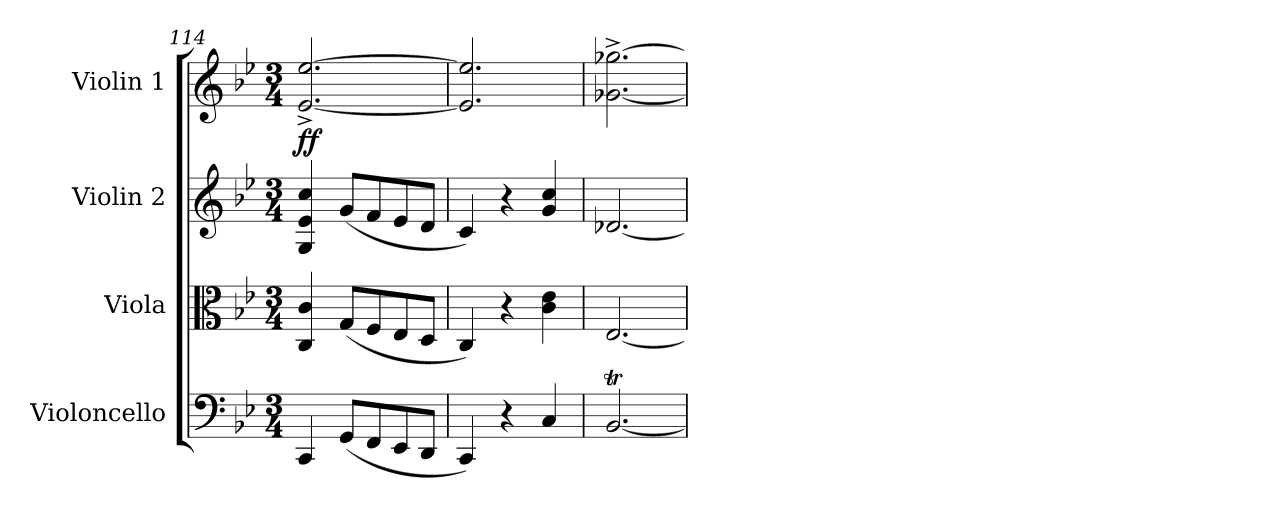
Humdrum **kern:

**kern	**kern	**kern	**kern	**dynam
*part4	*part3	*part2	*part1	*part1
*staff4	*staff3	*staff2	*staff1	*staff1
*I"Violoncello	*I"Viola	*I"Violin 2	*I"Violin 1	*
*I'Vc	*I'Vla	*I'Vln	*I'Vln	*
*clefF4	*clefC3	*clefG2	*clefG2	*
*k[b-e-]	*k[b-e-]	*k[b-e-]	*k[b-e-]	*
*M3/4	*M3/4	*M3/4	*M3/4	*
=114	=114	=114	=114	=114
!	!	!	!	!LO:DY:b
4CC/	4C/ 4c/	4G/ 4e-/ 4cc/	[<2.e-/^ [>2.ee-/^	ff
(8GG/L	(8G/L	(8g/L	.	.
8FF/	8F/	8f/	.	.
8EE-/	8E-/	8e-/	.	.
8DD/J	8D/J	8d/J	.	.
=115	=115	=115	=115	=115
4CC/)	4C/)	4c/)	2.e-/] 2.ee-/]	.
4r	4r	4r	.	.
4C/	4c\ 4e-\	4g/ 4cc/	.	.
=116	=116	=116	=116	=116
[2.BB-T/	[<2.E-/	[2.d-X/	[<2.g-X\^ [>2.gg-X\^	.
=	=	=	=	=
*-	*-	*-	*-	*-
